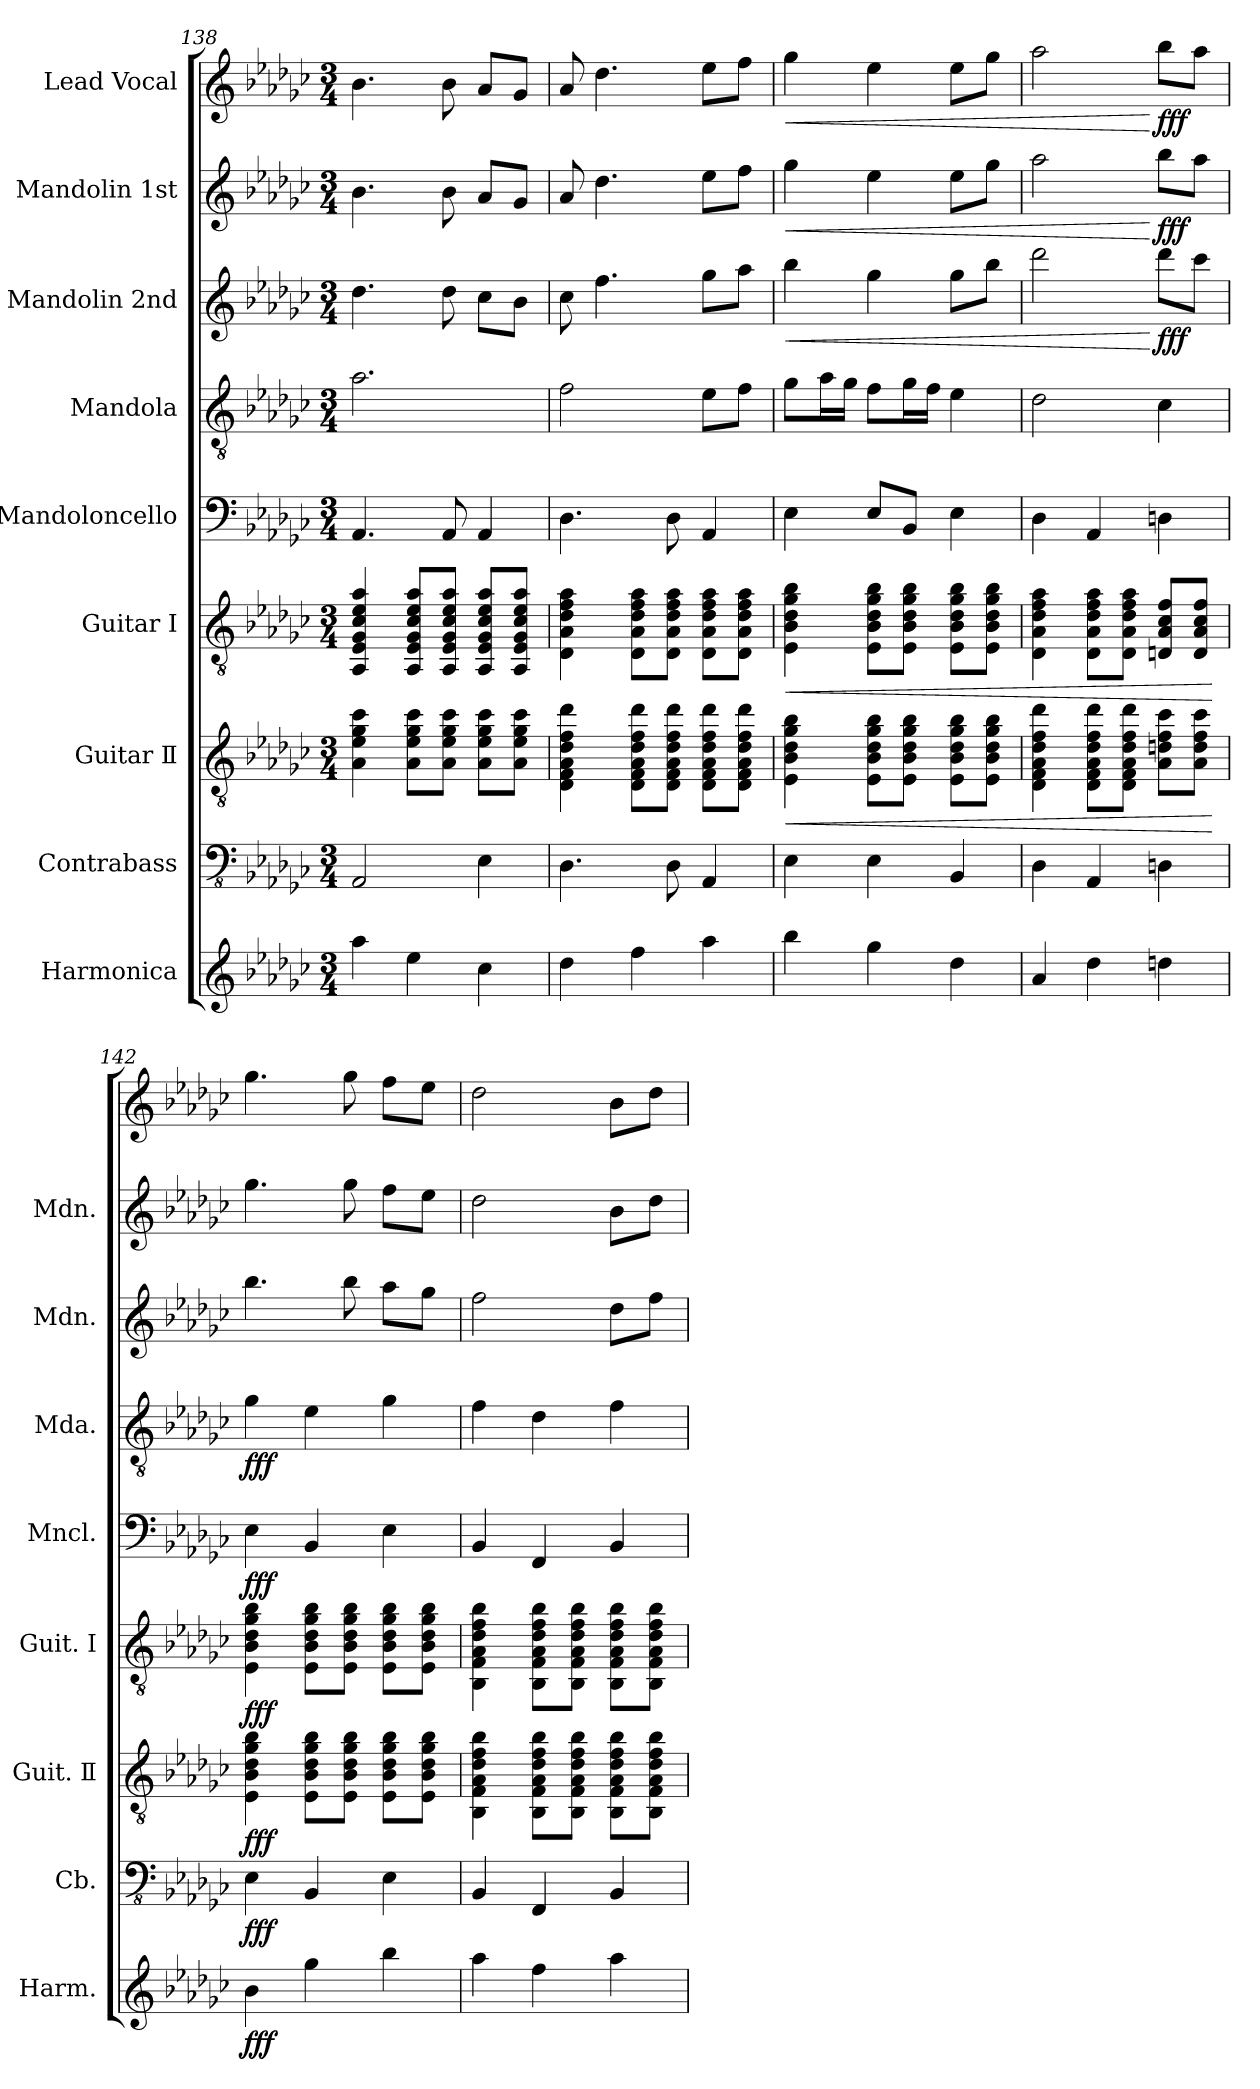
**kern	**dynam	**kern	**dynam	**kern	**dynam	**kern	**dynam	**kern	**dynam	**kern	**dynam	**kern	**dynam	**kern	**dynam	**kern	**dynam
*part9	*part9	*part8	*part8	*part7	*part7	*part6	*part6	*part5	*part5	*part4	*part4	*part3	*part3	*part2	*part2	*part1	*part1
*staff9	*staff9	*staff8	*staff8	*staff7	*staff7	*staff6	*staff6	*staff5	*staff5	*staff4	*staff4	*staff3	*staff3	*staff2	*staff2	*staff1	*staff1
*I"Harmonica	*	*I"Contrabass	*	*I"Guitar Ⅱ	*	*I"Guitar Ⅰ	*	*I"Mandoloncello	*	*I"Mandola	*	*I"Mandolin 2nd	*	*I"Mandolin 1st	*	*I"Lead Vocal	*
*I'Harm.	*	*I'Cb.	*	*I'Guit. Ⅱ	*	*I'Guit. Ⅰ	*	*I'Mncl.	*	*I'Mda.	*	*I'Mdn.	*	*I'Mdn.	*	*	*
*clefG2	*	*clefFv4	*	*clefGv2	*	*clefGv2	*	*clefF4	*	*clefGv2	*	*clefG2	*	*clefG2	*	*clefG2	*
*k[b-e-a-d-g-c-]	*	*k[b-e-a-d-g-c-]	*	*k[b-e-a-d-g-c-]	*	*k[b-e-a-d-g-c-]	*	*k[b-e-a-d-g-c-]	*	*k[b-e-a-d-g-c-]	*	*k[b-e-a-d-g-c-]	*	*k[b-e-a-d-g-c-]	*	*k[b-e-a-d-g-c-]	*
*M3/4	*	*M3/4	*	*M3/4	*	*M3/4	*	*M3/4	*	*M3/4	*	*M3/4	*	*M3/4	*	*M3/4	*
=138	=138	=138	=138	=138	=138	=138	=138	=138	=138	=138	=138	=138	=138	=138	=138	=138	=138
4aa-	.	2AAA-	.	4A- 4e- 4g- 4cc-	.	4AA- 4E- 4G- 4c- 4e- 4a-	.	4.AA-	.	2.a-	.	4.dd-	.	4.b-	.	4.b-	.
4ee-	.	.	.	8A- 8e- 8g- 8cc-L	.	8AA- 8E- 8G- 8c- 8e- 8a-L	.	.	.	.	.	.	.	.	.	.	.
.	.	.	.	8A- 8e- 8g- 8cc-J	.	8AA- 8E- 8G- 8c- 8e- 8a-J	.	8AA-	.	.	.	8dd-	.	8b-	.	8b-	.
4cc-	.	4EE-	.	8A- 8e- 8g- 8cc-L	.	8AA- 8E- 8G- 8c- 8e- 8a-L	.	4AA-	.	.	.	8cc-L	.	8a-L	.	8a-L	.
.	.	.	.	8A- 8e- 8g- 8cc-J	.	8AA- 8E- 8G- 8c- 8e- 8a-J	.	.	.	.	.	8b-J	.	8g-J	.	8g-J	.
=139	=139	=139	=139	=139	=139	=139	=139	=139	=139	=139	=139	=139	=139	=139	=139	=139	=139
4dd-	.	4.DD-	.	4D- 4F 4A- 4d- 4f 4dd-	.	4D- 4A- 4d- 4f 4a-	.	4.D-	.	2f	.	8cc-	.	8a-	.	8a-	.
.	.	.	.	.	.	.	.	.	.	.	.	4.ff	.	4.dd-	.	4.dd-	.
4ff	.	.	.	8D- 8F 8A- 8d- 8f 8dd-L	.	8D- 8A- 8d- 8f 8a-L	.	.	.	.	.	.	.	.	.	.	.
.	.	8DD-	.	8D- 8F 8A- 8d- 8f 8dd-J	.	8D- 8A- 8d- 8f 8a-J	.	8D-	.	.	.	.	.	.	.	.	.
4aa-	.	4AAA-	.	8D- 8F 8A- 8d- 8f 8dd-L	.	8D- 8A- 8d- 8f 8a-L	.	4AA-	.	8e-L	.	8gg-L	.	8ee-L	.	8ee-L	.
.	.	.	.	8D- 8F 8A- 8d- 8f 8dd-J	.	8D- 8A- 8d- 8f 8a-J	.	.	.	8fJ	.	8aa-J	.	8ffJ	.	8ffJ	.
=140	=140	=140	=140	=140	=140	=140	=140	=140	=140	=140	=140	=140	=140	=140	=140	=140	=140
!	!	!	!	!	!LO:HP:b	!	!LO:HP:b	!	!	!	!	!	!LO:HP:b	!	!LO:HP:b	!	!LO:HP:b
4bb-	.	4EE-	.	4E- 4B- 4d- 4g- 4b-	<	4E- 4B- 4d- 4g- 4b-	<	4E-	.	8g-L	.	4bb-	<	4gg-	<	4gg-	<
.	.	.	.	.	.	.	.	.	.	16a-L	.	.	.	.	.	.	.
.	.	.	.	.	.	.	.	.	.	16g-JJ	.	.	.	.	.	.	.
4gg-	.	4EE-	.	8E- 8B- 8d- 8g- 8b-L	.	8E- 8B- 8d- 8g- 8b-L	.	8E-L	.	8fL	.	4gg-	.	4ee-	.	4ee-	.
.	.	.	.	8E- 8B- 8d- 8g- 8b-J	.	8E- 8B- 8d- 8g- 8b-J	.	8BB-J	.	16g-L	.	.	.	.	.	.	.
.	.	.	.	.	.	.	.	.	.	16fJJ	.	.	.	.	.	.	.
4dd-	.	4BBB-	.	8E- 8B- 8d- 8g- 8b-L	.	8E- 8B- 8d- 8g- 8b-L	.	4E-	.	4e-	.	8gg-L	.	8ee-L	.	8ee-L	.
.	.	.	.	8E- 8B- 8d- 8g- 8b-J	.	8E- 8B- 8d- 8g- 8b-J	.	.	.	.	.	8bb-J	.	8gg-J	.	8gg-J	.
=141	=141	=141	=141	=141	=141	=141	=141	=141	=141	=141	=141	=141	=141	=141	=141	=141	=141
4a-	.	4DD-	.	4D- 4F 4A- 4d- 4f 4dd-	.	4D- 4A- 4d- 4f 4a-	.	4D-	.	2d-	.	2ddd-	.	2aa-	.	2aa-	.
4dd-	.	4AAA-	.	8D- 8F 8A- 8d- 8f 8dd-L	.	8D- 8A- 8d- 8f 8a-L	.	4AA-	.	.	.	.	.	.	.	.	.
.	.	.	.	8D- 8F 8A- 8d- 8f 8dd-J	.	8D- 8A- 8d- 8f 8a-J	.	.	.	.	.	.	.	.	.	.	.
4ddn	.	4DDn	.	8A- 8dn 8f 8cc-L	.	8Dn 8A- 8c- 8fL	.	4Dn	.	4c-	.	8ddd-L	[ fff	8bb-L	[ fff	8bb-L	[ fff
.	.	.	.	8A- 8d 8f 8cc-J	.	8D 8A- 8c- 8fJ	.	.	.	.	.	8ccc-J	.	8aa-J	.	8aa-J	.
.	.	.	.	.	[	.	[	.	.	.	.	.	.	.	.	.	.
=142	=142	=142	=142	=142	=142	=142	=142	=142	=142	=142	=142	=142	=142	=142	=142	=142	=142
4b-	fff	4EE-	fff	4E- 4B- 4d- 4g- 4b-	fff	4E- 4B- 4d- 4g- 4b-	fff	4E-	fff	4g-	fff	4.bb-	.	4.gg-	.	4.gg-	.
4gg-	.	4BBB-	.	8E- 8B- 8d- 8g- 8b-L	.	8E- 8B- 8d- 8g- 8b-L	.	4BB-	.	4e-	.	.	.	.	.	.	.
.	.	.	.	8E- 8B- 8d- 8g- 8b-J	.	8E- 8B- 8d- 8g- 8b-J	.	.	.	.	.	8bb-	.	8gg-	.	8gg-	.
4bb-	.	4EE-	.	8E- 8B- 8d- 8g- 8b-L	.	8E- 8B- 8d- 8g- 8b-L	.	4E-	.	4g-	.	8aa-L	.	8ffL	.	8ffL	.
.	.	.	.	8E- 8B- 8d- 8g- 8b-J	.	8E- 8B- 8d- 8g- 8b-J	.	.	.	.	.	8gg-J	.	8ee-J	.	8ee-J	.
=143	=143	=143	=143	=143	=143	=143	=143	=143	=143	=143	=143	=143	=143	=143	=143	=143	=143
4aa-	.	4BBB-	.	4BB- 4F 4A- 4d- 4f 4b-	.	4BB- 4F 4A- 4d- 4f 4b-	.	4BB-	.	4f	.	2ff	.	2dd-	.	2dd-	.
4ff	.	4FFF	.	8BB- 8F 8A- 8d- 8f 8b-L	.	8BB- 8F 8A- 8d- 8f 8b-L	.	4FF	.	4d-	.	.	.	.	.	.	.
.	.	.	.	8BB- 8F 8A- 8d- 8f 8b-J	.	8BB- 8F 8A- 8d- 8f 8b-J	.	.	.	.	.	.	.	.	.	.	.
4aa-	.	4BBB-	.	8BB- 8F 8A- 8d- 8f 8b-L	.	8BB- 8F 8A- 8d- 8f 8b-L	.	4BB-	.	4f	.	8dd-L	.	8b-L	.	8b-L	.
.	.	.	.	8BB- 8F 8A- 8d- 8f 8b-J	.	8BB- 8F 8A- 8d- 8f 8b-J	.	.	.	.	.	8ffJ	.	8dd-J	.	8dd-J	.
=	=	=	=	=	=	=	=	=	=	=	=	=	=	=	=	=	=
*-	*-	*-	*-	*-	*-	*-	*-	*-	*-	*-	*-	*-	*-	*-	*-	*-	*-
